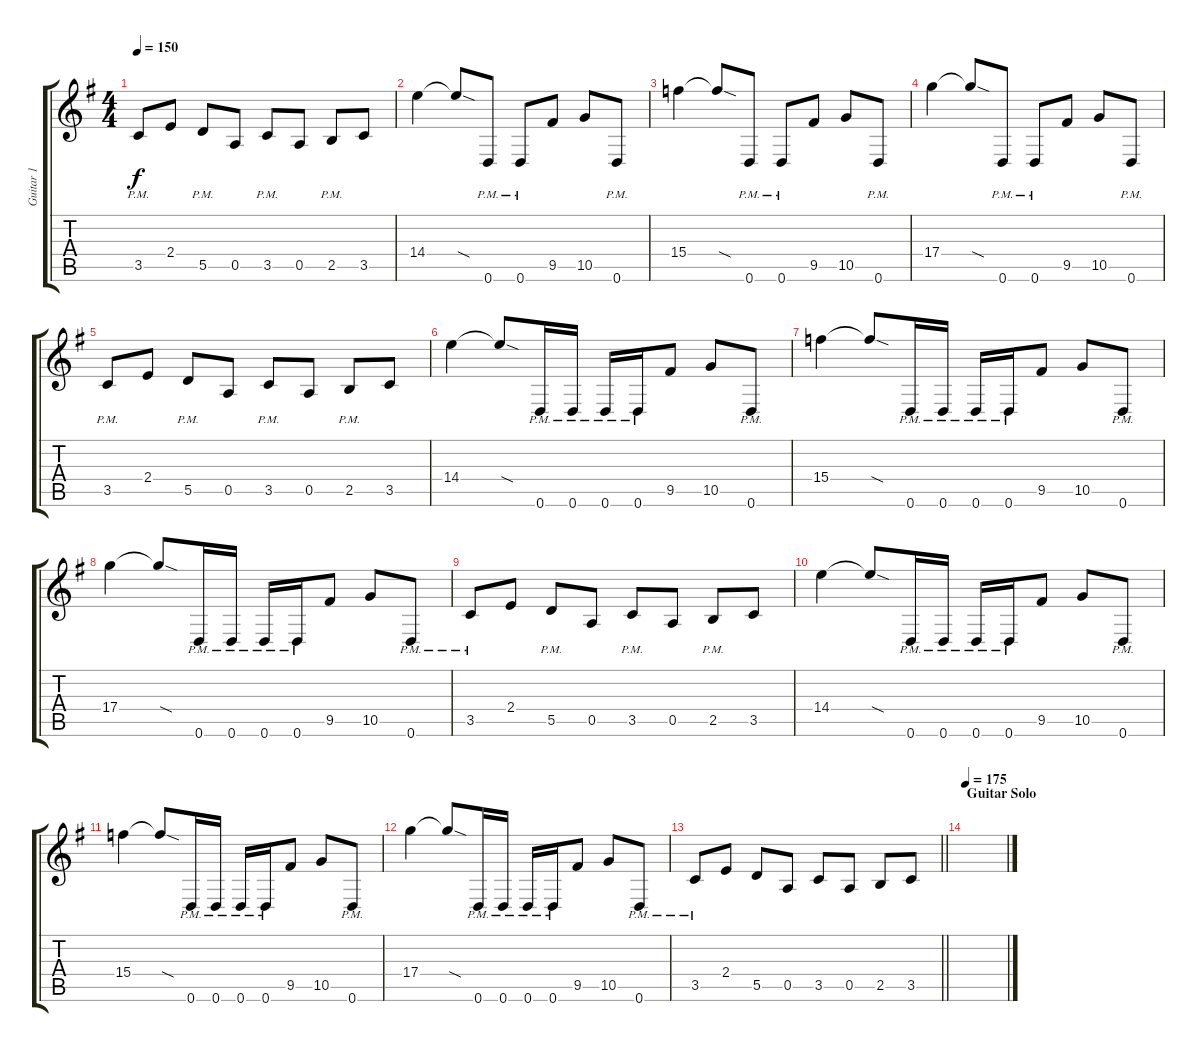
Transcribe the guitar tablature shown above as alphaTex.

\track ("Guitar 1" "Guitar 1") {instrument overdrivenguitar}
\staff {score tabs}
\tuning (E4 B3 G3 D3 A2 D2) {hide}
\ts (4 4)
\tempo 150
\clef g2
\ks g
3.5{pm}.8{dy f} 2.4.8 5.5{pm}.8 0.5.8 3.5{pm}.8 0.5.8 2.5{pm}.8 3.5.8 |
14.4.4 14.4{sod t}.8 0.6{pm}.8 0.6{pm}.8 9.5.8 10.5.8 0.6{pm}.8 |
15.4.4 15.4{sod t}.8 0.6{pm}.8 0.6{pm}.8 9.5.8 10.5.8 0.6{pm}.8 |
17.4.4 17.4{sod t}.8 0.6{pm}.8 0.6{pm}.8 9.5.8 10.5.8 0.6{pm}.8 |
3.5{pm}.8 2.4.8 5.5{pm}.8 0.5.8 3.5{pm}.8 0.5.8 2.5{pm}.8 3.5.8 |
14.4.4 14.4{sod t}.8 0.6{pm}.16 0.6{pm}.16 0.6{pm}.16 0.6{pm}.16 9.5.8 10.5.8 0.6{pm}.8 |
15.4.4 15.4{sod t}.8 0.6{pm}.16 0.6{pm}.16 0.6{pm}.16 0.6{pm}.16 9.5.8 10.5.8 0.6{pm}.8 |
17.4.4 17.4{sod t}.8 0.6{pm}.16 0.6{pm}.16 0.6{pm}.16 0.6{pm}.16 9.5.8 10.5.8 0.6{pm}.8 |
3.5{pm}.8 2.4.8 5.5{pm}.8 0.5.8 3.5{pm}.8 0.5.8 2.5{pm}.8 3.5.8 |
14.4.4 14.4{sod t}.8 0.6{pm}.16 0.6{pm}.16 0.6{pm}.16 0.6{pm}.16 9.5.8 10.5.8 0.6{pm}.8 |
15.4.4 15.4{sod t}.8 0.6{pm}.16 0.6{pm}.16 0.6{pm}.16 0.6{pm}.16 9.5.8 10.5.8 0.6{pm}.8 |
17.4.4 17.4{sod t}.8 0.6{pm}.16 0.6{pm}.16 0.6{pm}.16 0.6{pm}.16 9.5.8 10.5.8 0.6{pm}.8 |
\barLineRight lightlight
3.5{pm}.8 2.4.8 5.5.8 0.5.8 3.5.8 0.5.8 2.5.8 3.5.8 |
\section ("" "Guitar Solo")
\tempo 175
